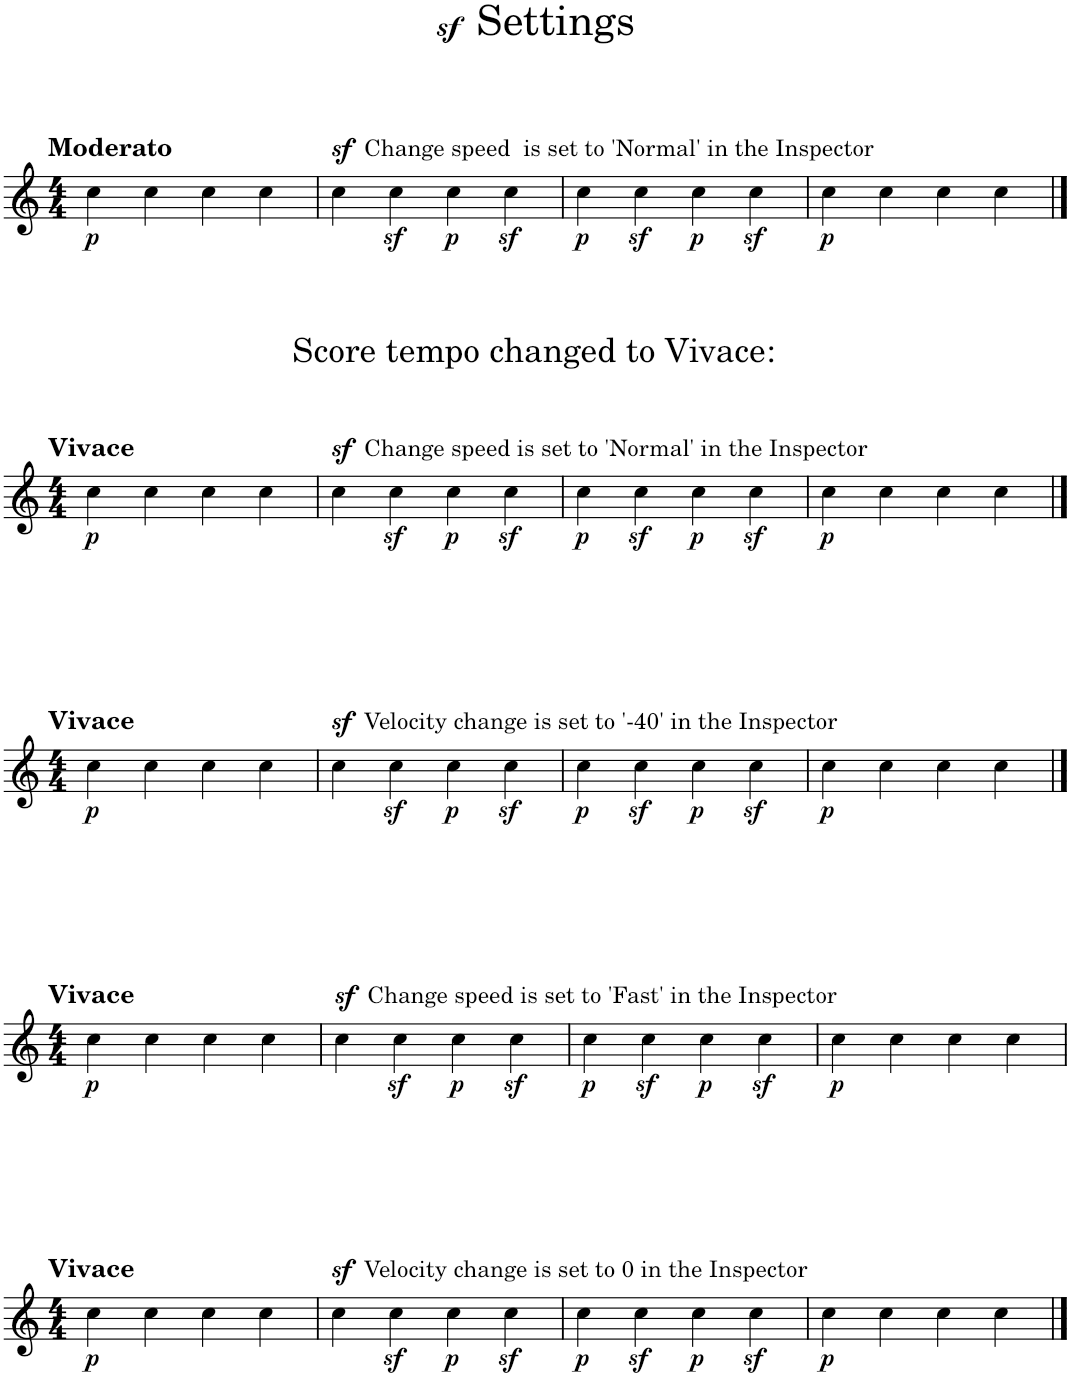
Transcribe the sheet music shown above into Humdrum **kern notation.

**kern	**dynam
*part1	*part1
*staff1	*staff1
*I"Square Synthesizer	*
*I'Synth.	*
*clefG2	*
*k[]	*
*M4/4	*
=1	=1
!LO:TX:a:B:t=Moderato	!
!	!LO:DY:b
4cc\	p
4cc\	.
4cc\	.
4cc\	.
=2	=2
!LO:TX:a:t=Change speed  is set to 'Normal' in the Inspector	!
4cc\	.
4ccz<\	.
!	!LO:DY:b
4cc\	p
4ccz<\	.
=3	=3
!	!LO:DY:b
4cc\	p
4ccz<\	.
!	!LO:DY:b
4cc\	p
4ccz<\	.
=4	=4
!	!LO:DY:b
4cc\	p
4cc\	.
4cc\	.
4cc\	.
!!LO:LB:g=z
==1	==1
*M4/4	*
!LO:TX:a:B:t=Vivace	!
!	!LO:DY:b
4cc\	p
4cc\	.
4cc\	.
4cc\	.
=2	=2
!LO:TX:a:t=Change speed is set to 'Normal' in the Inspector	!
4cc\	.
4ccz<\	.
!	!LO:DY:b
4cc\	p
4ccz<\	.
=3	=3
!	!LO:DY:b
4cc\	p
4ccz<\	.
!	!LO:DY:b
4cc\	p
4ccz<\	.
=4	=4
!	!LO:DY:b
4cc\	p
4cc\	.
4cc\	.
4cc\	.
!!LO:LB:g=z
==1	==1
*M4/4	*
!LO:TX:a:B:t=Vivace	!
!	!LO:DY:b
4cc\	p
4cc\	.
4cc\	.
4cc\	.
=2	=2
!LO:TX:a:t=Velocity change is set to '-40' in the Inspector	!
4cc\	.
4ccz<\	.
!	!LO:DY:b
4cc\	p
4ccz<\	.
=3	=3
!	!LO:DY:b
4cc\	p
4ccz<\	.
!	!LO:DY:b
4cc\	p
4ccz<\	.
=4	=4
!	!LO:DY:b
4cc\	p
4cc\	.
4cc\	.
4cc\	.
!!LO:LB:g=z
==1	==1
*M4/4	*
!LO:TX:a:B:t=Vivace	!
!	!LO:DY:b
4cc\	p
4cc\	.
4cc\	.
4cc\	.
=2	=2
!LO:TX:a:t=Change speed is set to 'Fast' in the Inspector	!
4cc\	.
4ccz<\	.
!	!LO:DY:b
4cc\	p
4ccz<\	.
=3	=3
!	!LO:DY:b
4cc\	p
4ccz<\	.
!	!LO:DY:b
4cc\	p
4ccz<\	.
=4	=4
!	!LO:DY:b
4cc\	p
4cc\	.
4cc\	.
4cc\	.
!!LO:LB:g=z
=1	=1
*M4/4	*
!LO:TX:a:B:t=Vivace	!
!	!LO:DY:b
4cc\	p
4cc\	.
4cc\	.
4cc\	.
=2	=2
!LO:TX:a:t=Velocity change is set to 0 in the Inspector	!
4cc\	.
4ccz<\	.
!	!LO:DY:b
4cc\	p
4ccz<\	.
=3	=3
!	!LO:DY:b
4cc\	p
4ccz<\	.
!	!LO:DY:b
4cc\	p
4ccz<\	.
=4	=4
!	!LO:DY:b
4cc\	p
4cc\	.
4cc\	.
4cc\	.
==	==
*-	*-
